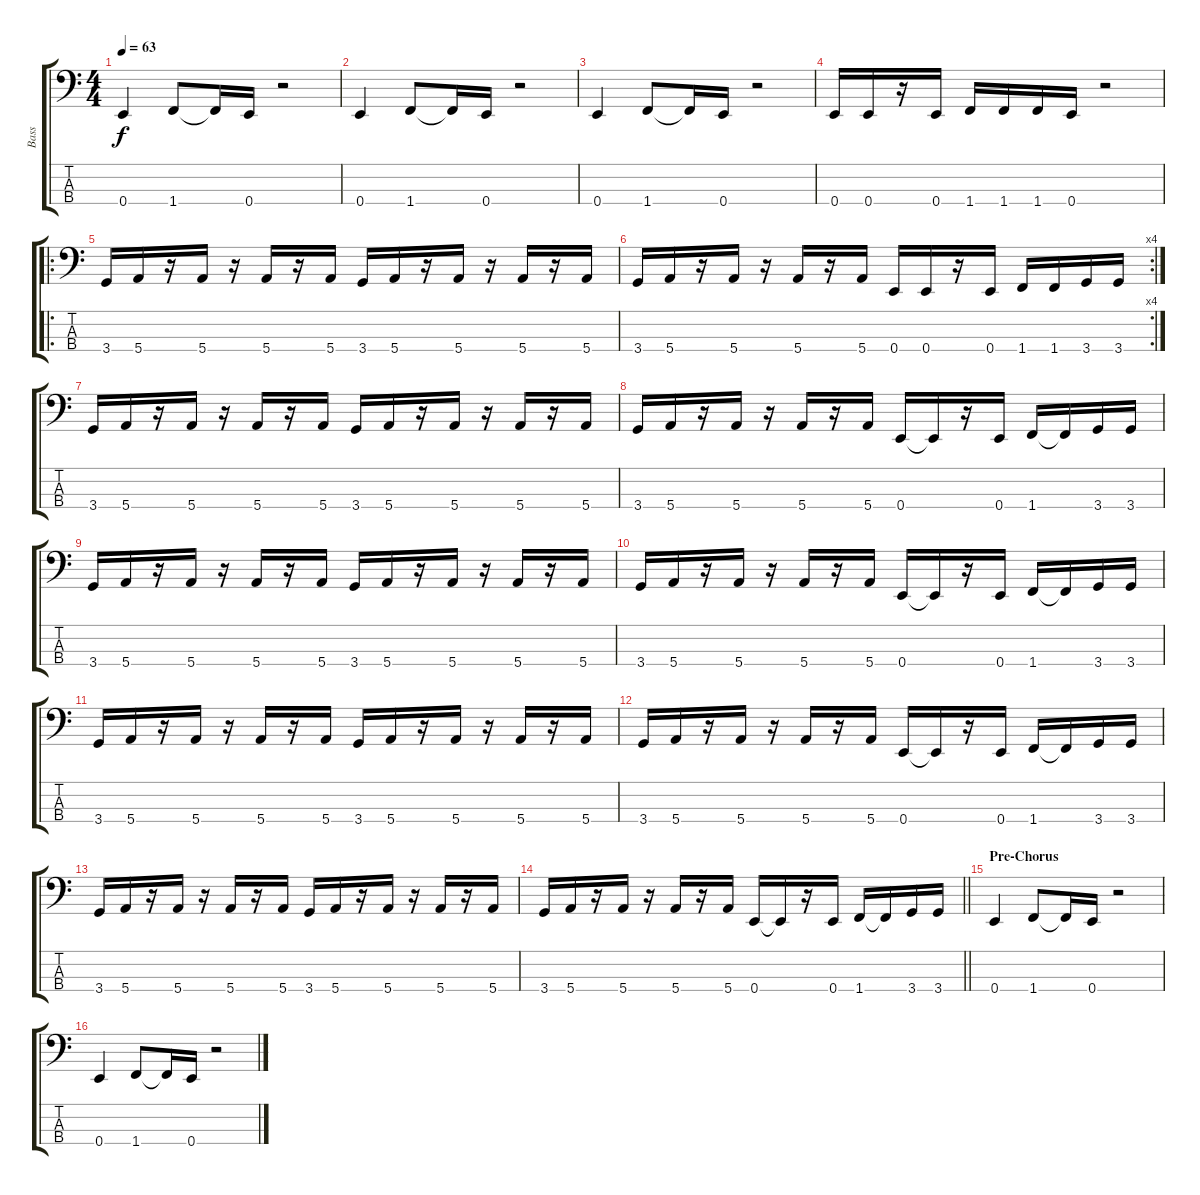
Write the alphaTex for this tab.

\track ("Bass" "Bass") {instrument electricbassfinger}
\staff {score tabs}
\tuning (G2 D2 A1 E1) {hide}
\ts (4 4)
\tempo 63
\clef f4
\ks c
0.4.4{dy f} 1.4.8 1.4{t}.16 0.4.16 r.2 |
0.4.4 1.4.8 1.4{t}.16 0.4.16 r.2 |
0.4.4 1.4.8 1.4{t}.16 0.4.16 r.2 |
0.4.16 0.4.16 r.16 0.4.16 1.4.16 1.4.16 1.4.16 0.4.16 r.2 |
\ro
3.4.16 5.4.16 r.16 5.4.16 r.16 5.4.16 r.16 5.4.16 3.4.16 5.4.16 r.16 5.4.16 r.16 5.4.16 r.16 5.4.16 |
\rc 4
3.4.16 5.4.16 r.16 5.4.16 r.16 5.4.16 r.16 5.4.16 0.4.16 0.4.16 r.16 0.4.16 1.4.16 1.4.16 3.4.16 3.4.16 |
3.4.16 5.4.16 r.16 5.4.16 r.16 5.4.16 r.16 5.4.16 3.4.16 5.4.16 r.16 5.4.16 r.16 5.4.16 r.16 5.4.16 |
3.4.16 5.4.16 r.16 5.4.16 r.16 5.4.16 r.16 5.4.16 0.4.16 0.4{t}.16 r.16 0.4.16 1.4.16 1.4{t}.16 3.4.16 3.4.16 |
3.4.16 5.4.16 r.16 5.4.16 r.16 5.4.16 r.16 5.4.16 3.4.16 5.4.16 r.16 5.4.16 r.16 5.4.16 r.16 5.4.16 |
3.4.16 5.4.16 r.16 5.4.16 r.16 5.4.16 r.16 5.4.16 0.4.16 0.4{t}.16 r.16 0.4.16 1.4.16 1.4{t}.16 3.4.16 3.4.16 |
3.4.16 5.4.16 r.16 5.4.16 r.16 5.4.16 r.16 5.4.16 3.4.16 5.4.16 r.16 5.4.16 r.16 5.4.16 r.16 5.4.16 |
3.4.16 5.4.16 r.16 5.4.16 r.16 5.4.16 r.16 5.4.16 0.4.16 0.4{t}.16 r.16 0.4.16 1.4.16 1.4{t}.16 3.4.16 3.4.16 |
3.4.16 5.4.16 r.16 5.4.16 r.16 5.4.16 r.16 5.4.16 3.4.16 5.4.16 r.16 5.4.16 r.16 5.4.16 r.16 5.4.16 |
\barLineRight lightlight
3.4.16 5.4.16 r.16 5.4.16 r.16 5.4.16 r.16 5.4.16 0.4.16 0.4{t}.16 r.16 0.4.16 1.4.16 1.4{t}.16 3.4.16 3.4.16 |
\section ("" "Pre-Chorus")
0.4.4 1.4.8 1.4{t}.16 0.4.16 r.2 |
0.4.4 1.4.8 1.4{t}.16 0.4.16 r.2
